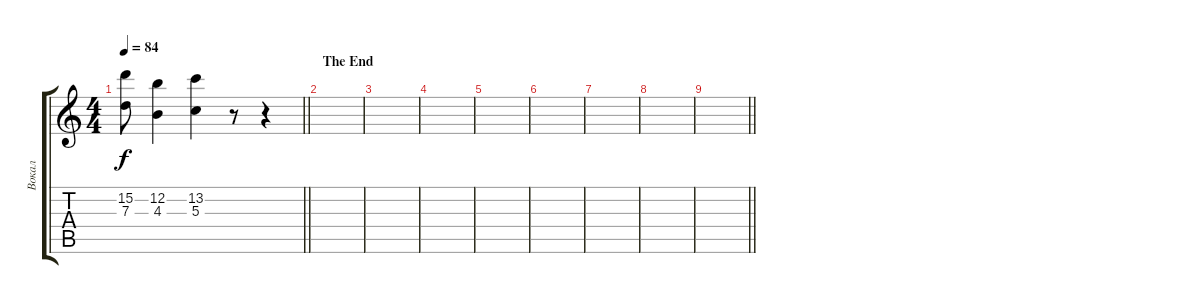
\track ("Вокал" "Вокал") {instrument acousticguitarnylon}
\staff {score tabs}
\tuning (E4 B3 G3 D3 A2 E2) {hide}
\ts (4 4)
\tempo 84
\clef g2
\barLineRight lightlight
\ks c
(15.2{t} 7.3{t}).8{dy f} (12.2 4.3).4 (13.2 5.3).4 r.8 r.4 |
\section ("" "The End")
|
|
|
|
|
|
|
\barLineRight lightlight
